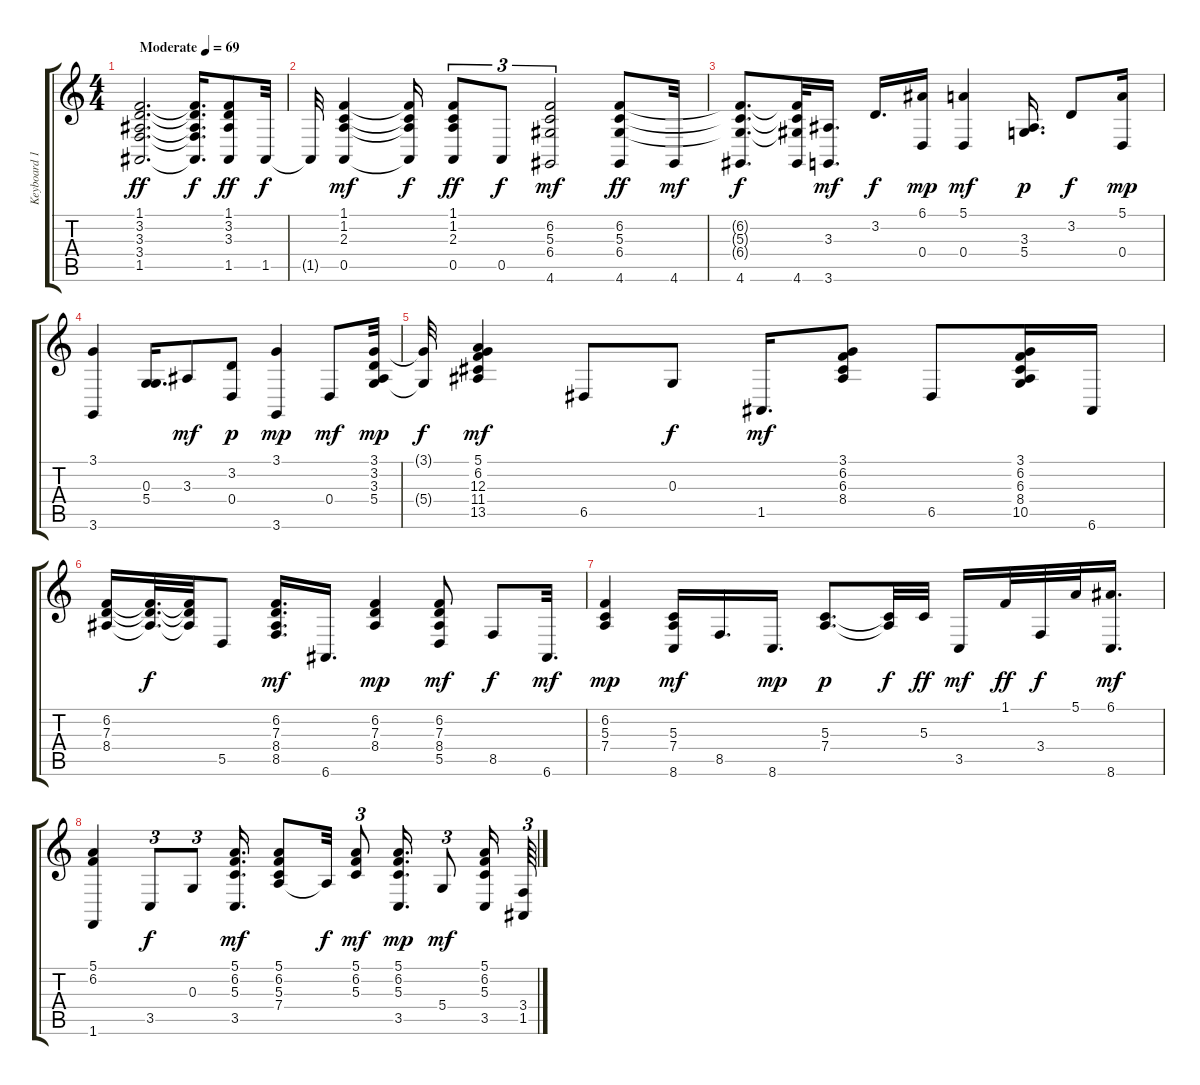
\track ("Keyboard 1" "Keyboard 1") {instrument acousticgrandpiano}
\staff {score tabs}
\tuning (E4 B3 G3 D3 A2 E2) {hide}
\ts (4 4)
\tempo (69 "Moderate")
\clef g2
\ks c
(1.1 3.2 3.3 3.4 1.5).2{d dy ff instrument acousticgrandpiano} (1.1{t} 3.2{t} 3.3{t} 3.4{t} 1.5{t}).16{d dy f} (1.1 3.2 3.3 1.5).8{dy ff} 1.5.32{dy f} |
1.5{t}.32 (1.1 1.2 2.3 0.5).4{dy mf} (1.1{t} 1.2{t} 2.3{t} 0.5{t}).16{dy f} (1.1 1.2 2.3 0.5).8{tu (3 2) dy ff} 0.5.8{tu (3 2) dy f} (6.2 5.3 6.4 4.6).2{tu (3 2) dy mf} (6.2 5.3 6.4 4.6).8{dy ff} 4.6.32{dy mf} |
(6.2{t} 5.3{t} 6.4{t} 4.6).8{d dy f} (6.2{t} 5.3{t} 6.4{t} 4.6).32 (3.3 3.6).16{d dy mf} 3.2.16{d dy f} (6.1 0.4).16{dy mp} (5.1 0.4).4{dy mf} (3.3 5.4).16{d dy p} 3.2.8{dy f} (5.1 0.4).16{dy mp} |
(3.1 3.6).4 (0.3 5.4).16{d} 3.3.8{dy mf} (3.2 0.4).8{dy p} (3.1 3.6).4{dy mp} 0.4.8{dy mf} (3.1 3.2 3.3 5.4).32{dy mp} |
(3.1{t} 5.4{t}).32{dy f} (5.1 6.2 12.3 11.4 13.5).4{dy mf} 6.5.8 0.3.8{dy f} 1.5.16{d dy mf} (3.1 6.2 6.3 8.4).8 6.5.8 (3.1 6.2 6.3 8.4 10.5).16 6.6.16 |
(6.2 7.3 8.4).16 (6.2{t} 7.3{t} 8.4{t}).32{d dy f} (6.2{t} 7.3{t} 8.4{t}).32 5.5.8 (6.2 7.3 8.4 8.5).16{d dy mf} 6.6.16{d} (6.2 7.3 8.4).4{dy mp} (6.2 7.3 8.4 5.5).8{dy mf} 8.5.8{dy f} 6.6.32{d dy mf} |
(6.2 5.3 7.4).4{dy mp} (5.3 7.4 8.6).16{dy mf} 8.5.16{d} 8.6.16{d dy mp} (5.3 7.4).8{d dy p} (5.3{t} 7.4{t}).32{dy f} 5.3.32{dy ff} 3.5.16{dy mf} 1.1.32{dy ff} 3.4.32{dy f} 5.1.32 (6.1 8.6).16{d dy mf} |
(5.1 6.2 1.6).4 3.5.8{tu (3 2) dy f} 0.3.8{tu (3 2)} (5.1 6.2 5.3 3.5).16{d dy mf} (5.1 6.2 5.3 7.4).8 7.4{t}.32{dy f} (5.1 6.2 5.3).8{tu (3 2) dy mf} (5.1 6.2 5.3 3.5).16{d dy mp} 5.4.8{tu (3 2) dy mf} (5.1 6.2 5.3 3.5).16 (3.4 1.5).64{tu (3 2)}
